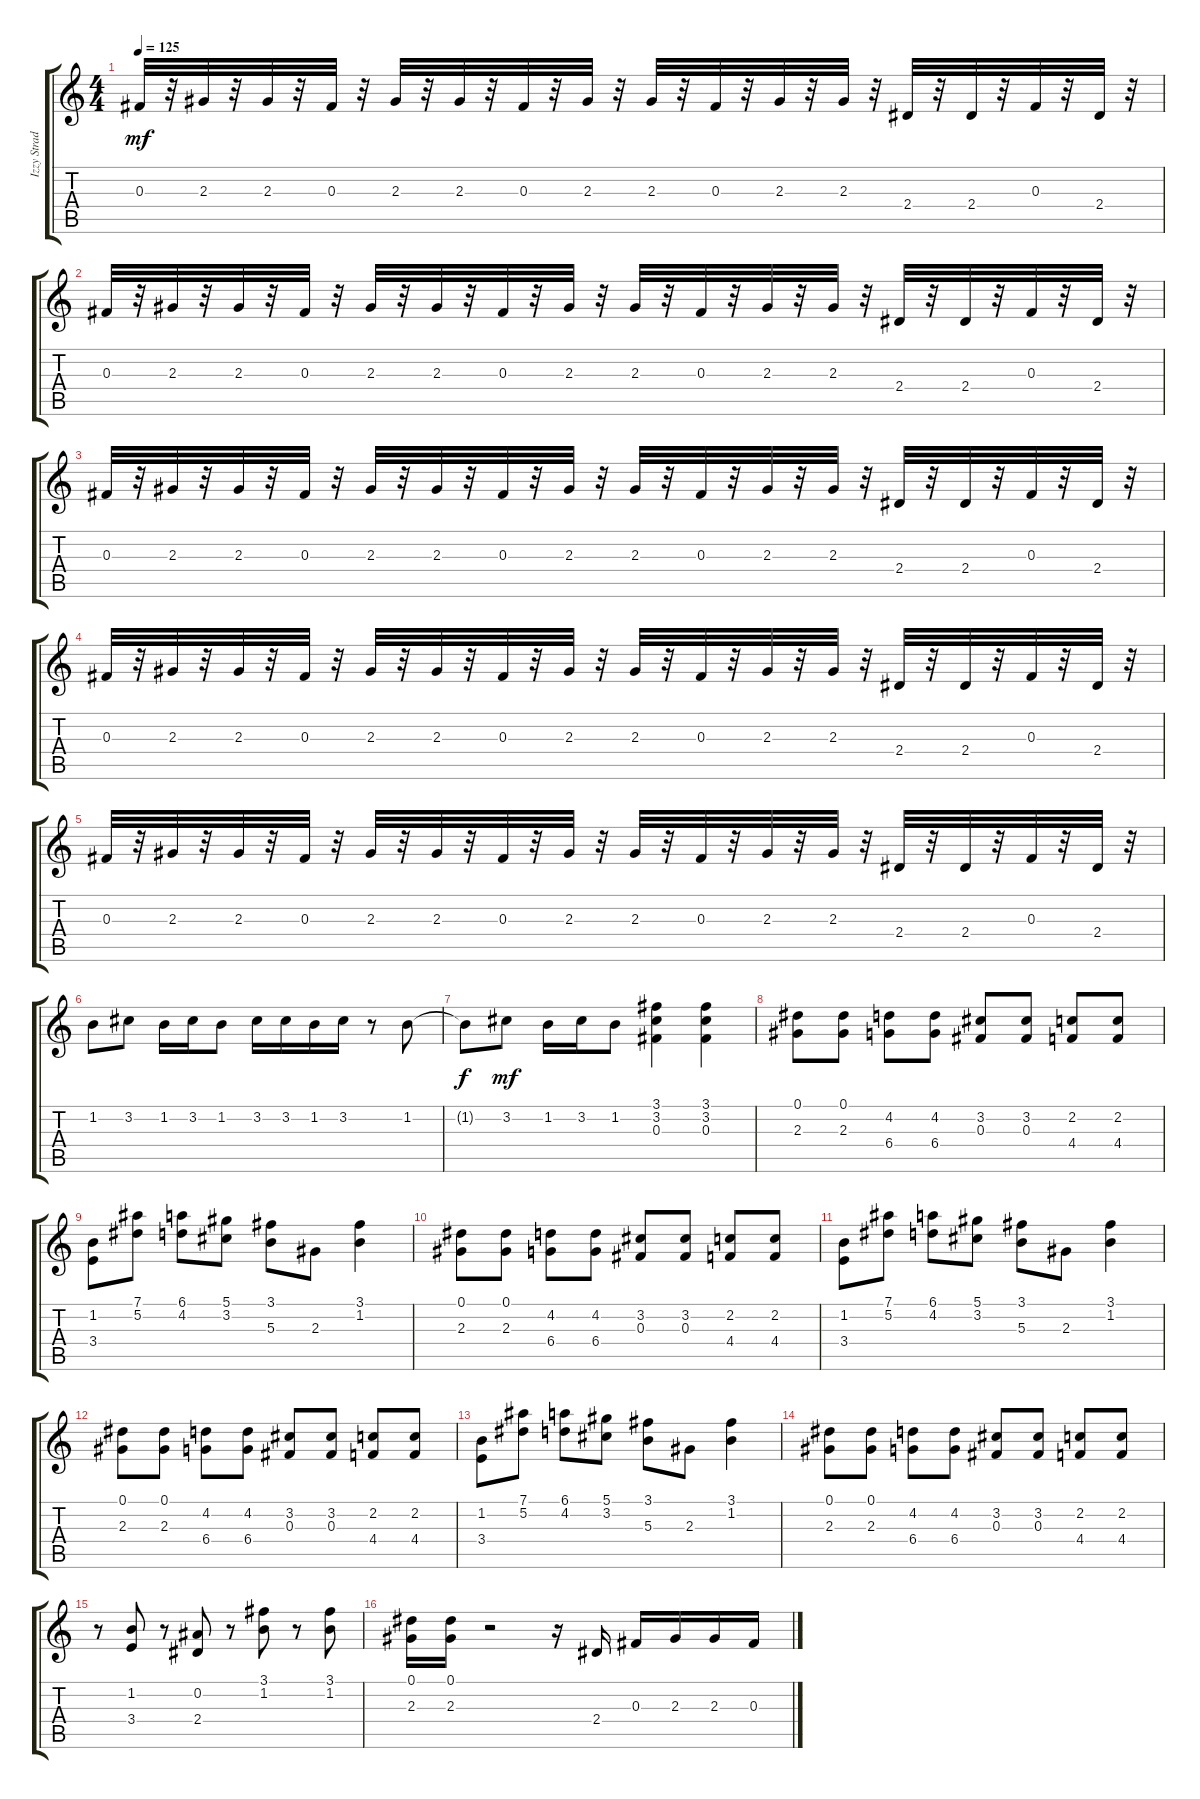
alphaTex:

\track ("Izzy Stradlin" "Izzy Strad") {instrument overdrivenguitar}
\staff {score tabs}
\tuning (Eb4 Bb3 Gb3 Db3 Ab2 Eb2) {hide}
\ts (4 4)
\tempo 125
\clef g2
\ks c
0.3.32{dy mf} r.32 2.3.32 r.32 2.3.32 r.32 0.3.32 r.32 2.3.32 r.32 2.3.32 r.32 0.3.32 r.32 2.3.32 r.32 2.3.32 r.32 0.3.32 r.32 2.3.32 r.32 2.3.32 r.32 2.4.32 r.32 2.4.32 r.32 0.3.32 r.32 2.4.32 r.32 |
0.3.32 r.32 2.3.32 r.32 2.3.32 r.32 0.3.32 r.32 2.3.32 r.32 2.3.32 r.32 0.3.32 r.32 2.3.32 r.32 2.3.32 r.32 0.3.32 r.32 2.3.32 r.32 2.3.32 r.32 2.4.32 r.32 2.4.32 r.32 0.3.32 r.32 2.4.32 r.32 |
0.3.32 r.32 2.3.32 r.32 2.3.32 r.32 0.3.32 r.32 2.3.32 r.32 2.3.32 r.32 0.3.32 r.32 2.3.32 r.32 2.3.32 r.32 0.3.32 r.32 2.3.32 r.32 2.3.32 r.32 2.4.32 r.32 2.4.32 r.32 0.3.32 r.32 2.4.32 r.32 |
0.3.32 r.32 2.3.32 r.32 2.3.32 r.32 0.3.32 r.32 2.3.32 r.32 2.3.32 r.32 0.3.32 r.32 2.3.32 r.32 2.3.32 r.32 0.3.32 r.32 2.3.32 r.32 2.3.32 r.32 2.4.32 r.32 2.4.32 r.32 0.3.32 r.32 2.4.32 r.32 |
0.3.32 r.32 2.3.32 r.32 2.3.32 r.32 0.3.32 r.32 2.3.32 r.32 2.3.32 r.32 0.3.32 r.32 2.3.32 r.32 2.3.32 r.32 0.3.32 r.32 2.3.32 r.32 2.3.32 r.32 2.4.32 r.32 2.4.32 r.32 0.3.32 r.32 2.4.32 r.32 |
1.2.8 3.2.8 1.2.16 3.2.16 1.2.8 3.2.16 3.2.16 1.2.16 3.2.16 r.8 1.2.8 |
1.2{t}.8{dy f} 3.2.8{dy mf} 1.2.16 3.2.16 1.2.8 (3.1 3.2 0.3).4 (3.1 3.2 0.3).4 |
(0.1 2.3).8 (0.1 2.3).8 (4.2 6.4).8 (4.2 6.4).8 (3.2 0.3).8 (3.2 0.3).8 (2.2 4.4).8 (2.2 4.4).8 |
(1.2 3.4).8 (7.1 5.2).8 (6.1 4.2).8 (5.1 3.2).8 (3.1 5.3).8 2.3.8 (3.1 1.2).4 |
(0.1 2.3).8 (0.1 2.3).8 (4.2 6.4).8 (4.2 6.4).8 (3.2 0.3).8 (3.2 0.3).8 (2.2 4.4).8 (2.2 4.4).8 |
(1.2 3.4).8 (7.1 5.2).8 (6.1 4.2).8 (5.1 3.2).8 (3.1 5.3).8 2.3.8 (3.1 1.2).4 |
(0.1 2.3).8 (0.1 2.3).8 (4.2 6.4).8 (4.2 6.4).8 (3.2 0.3).8 (3.2 0.3).8 (2.2 4.4).8 (2.2 4.4).8 |
(1.2 3.4).8 (7.1 5.2).8 (6.1 4.2).8 (5.1 3.2).8 (3.1 5.3).8 2.3.8 (3.1 1.2).4 |
(0.1 2.3).8 (0.1 2.3).8 (4.2 6.4).8 (4.2 6.4).8 (3.2 0.3).8 (3.2 0.3).8 (2.2 4.4).8 (2.2 4.4).8 |
r.8 (1.2 3.4).8 r.8 (0.2 2.4).8 r.8 (3.1 1.2).8 r.8 (3.1 1.2).8 |
(0.1 2.3).16 (0.1 2.3).16 r.2 r.16 2.4.16 0.3.16 2.3.16 2.3.16 0.3.16
